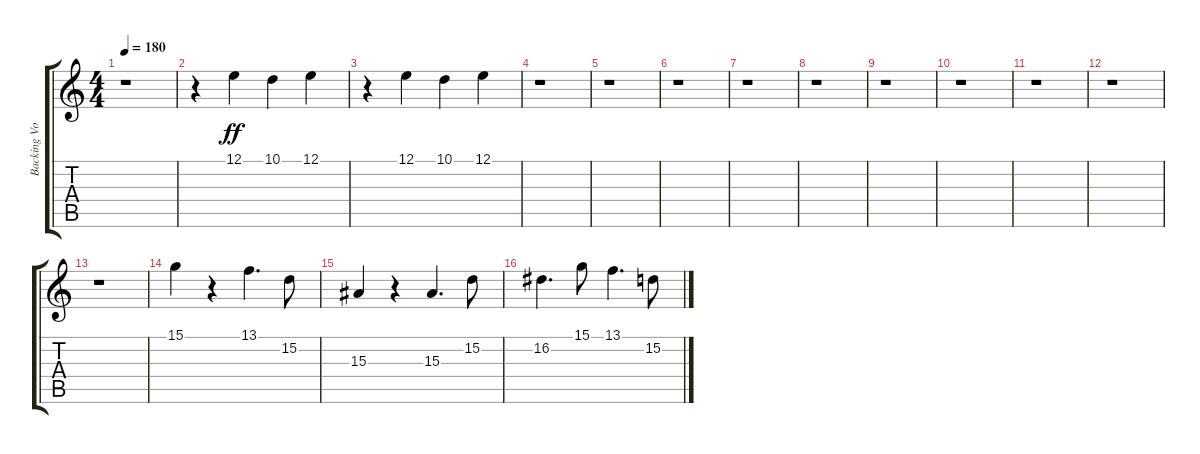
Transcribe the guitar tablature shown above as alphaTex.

\track ("Backing Vocal" "Backing Vo") {instrument voiceoohs}
\staff {score tabs}
\tuning (E4 B3 G3 D3 A2 E2) {hide}
\ts (4 4)
\tempo 180
\clef g2
\ks c
r.1{dy ff} |
r.4 12.1.4 10.1.4 12.1.4 |
r.4 12.1.4 10.1.4 12.1.4 |
r.1 |
r.1 |
r.1 |
r.1 |
r.1 |
r.1 |
r.1 |
r.1 |
r.1 |
r.1 |
15.1.4 r.4 13.1.4{d} 15.2.8 |
15.3.4 r.4 15.3.4{d} 15.2.8 |
16.2.4{d} 15.1.8 13.1.4{d} 15.2.8
